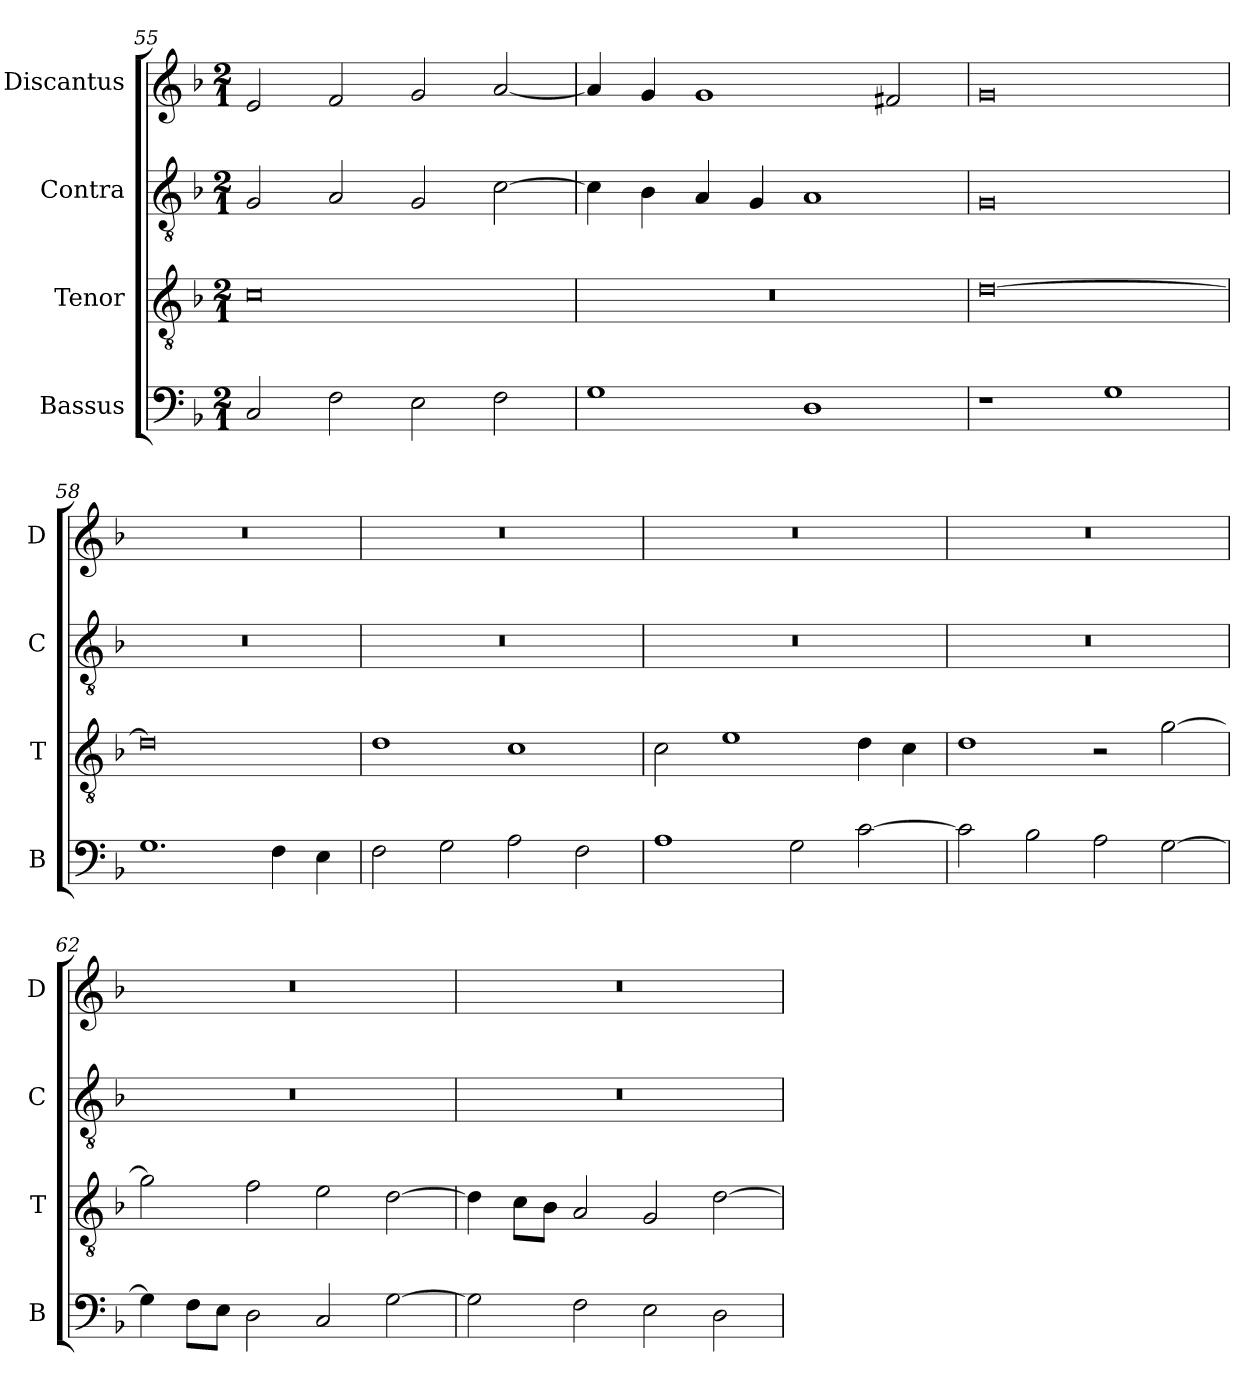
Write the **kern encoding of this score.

**kern	**kern	**kern	**kern
*part4	*part3	*part2	*part1
*staff4	*staff3	*staff2	*staff1
*I"Bassus	*I"Tenor	*I"Contra	*I"Discantus
*I'B	*I'T	*I'C	*I'D
*clefF4	*clefGv2	*clefGv2	*clefG2
*k[b-]	*k[b-]	*k[b-]	*k[b-]
*M2/1	*M2/1	*M2/1	*M2/1
=55	=55	=55	=55
2C/	0c	2G/	2e/
2F\	.	2A/	2f/
2E\	.	2G/	2g/
2F\	.	[2c\	[2a/
=56	=56	=56	=56
1G	0r	4c\]	4a/]
.	.	4B-\	4g/
.	.	4A/	1g
.	.	4G/	.
1D	.	1A	.
.	.	.	2f#X/
=57	=57	=57	=57
1r	[0d	0G	0g
1G	.	.	.
=58	=58	=58	=58
1.G	0d]	0r	0r
4F\	.	.	.
4E\	.	.	.
=59	=59	=59	=59
2F\	1d	0r	0r
2G\	.	.	.
2A\	1c	.	.
2F\	.	.	.
=60	=60	=60	=60
1A	2c\	0r	0r
.	1e	.	.
2G\	.	.	.
[2c\	4d\	.	.
.	4c\	.	.
=61	=61	=61	=61
2c\]	1d	0r	0r
2B-\	.	.	.
2A\	2r	.	.
[2G\	[2g\	.	.
=62	=62	=62	=62
4G\]	2g\]	0r	0r
8F\L	.	.	.
8E\J	.	.	.
2D\	2f\	.	.
2C/	2e\	.	.
[2G\	[2d\	.	.
=63	=63	=63	=63
2G\]	4d\]	0r	0r
.	8c\L	.	.
.	8B-\J	.	.
2F\	2A/	.	.
2E\	2G/	.	.
2D\	[2d\	.	.
=	=	=	=
*-	*-	*-	*-
